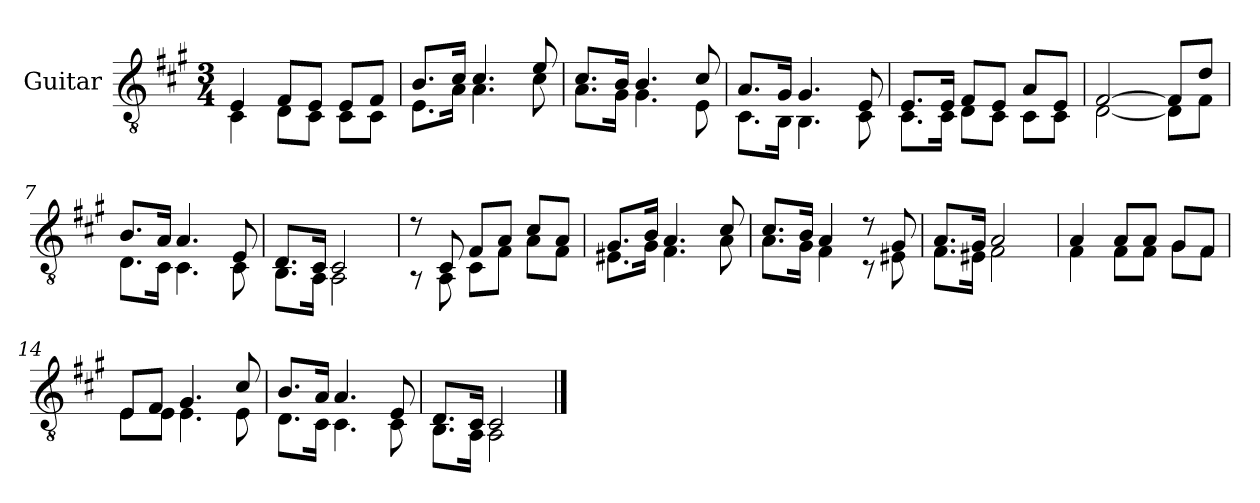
**kern
*part1
*staff1
*I"Guitar
*I'Guit.
*clefGv2
*k[f#c#g#]
*A:
*M3/4
=1
*^
4E/	4C#\
8F#/L	8D\L
8E/J	8C#\J
8E/L	8C#\L
8F#/J	8C#\J
=2	=2
8.B/L	8.E\L
16c#/Jk	16A\Jk
4.c#/	4.A\
8e/	8c#\
=3	=3
8.c#/L	8.A\L
16B/Jk	16G#\Jk
4.B/	4.G#\
8c#/	8E\
=4	=4
8.A/L	8.C#\L
16G#/Jk	16BB\Jk
4.G#/	4.BB\
8E/	8C#\
=5	=5
8.E/L	8.C#\L
16E/Jk	16C#\Jk
8F#/L	8D\L
8E/J	8C#\J
8A/L	8C#\L
8E/J	8C#\J
=6	=6
[2F#/	[2D\
8F#/L]	8D\L]
8d/J	8F#\J
!!LO:LB:g=z	!!
=7	=7
8.B/L	8.D\L
16A/Jk	16C#\Jk
4.A/	4.C#\
8E/	8C#\
=8	=8
8.D/L	8.BB\L
16C#/Jk	16AA\Jk
2C#/	2AA\
=9	=9
8r	8r
8C#/	8AA\
8F#/L	8C#\L
8A/J	8F#\J
8c#/L	8A\L
8A/J	8F#\J
=10	=10
8.G#/L	8.E#X\L
16B/Jk	16G#\Jk
4.A/	4.F#\
8c#/	8A\
=11	=11
8.c#/L	8.A\L
16B/Jk	16G#\Jk
4A/	4F#\
8r	8r
8G#/	8E#X\
=12	=12
8.A/L	8.F#\L
16G#/Jk	16E#X\Jk
2A/	2F#\
!!LO:LB:g=z	!!
=13	=13
4A/	4F#\
8A/L	8F#\L
8A/J	8F#\J
8G#/L	8G#\L
8F#/J	8F#\J
=14	=14
8E/L	8E\L
8F#/J	8E\J
4.G#/	4.E\
8c#/	8E\
=15	=15
8.B/L	8.D\L
16A/Jk	16C#\Jk
4.A/	4.C#\
8E/	8C#\
=16	=16
8.D/L	8.BB\L
16C#/Jk	16AA\Jk
2C#/	2AA\
*v	*v
==
*-
